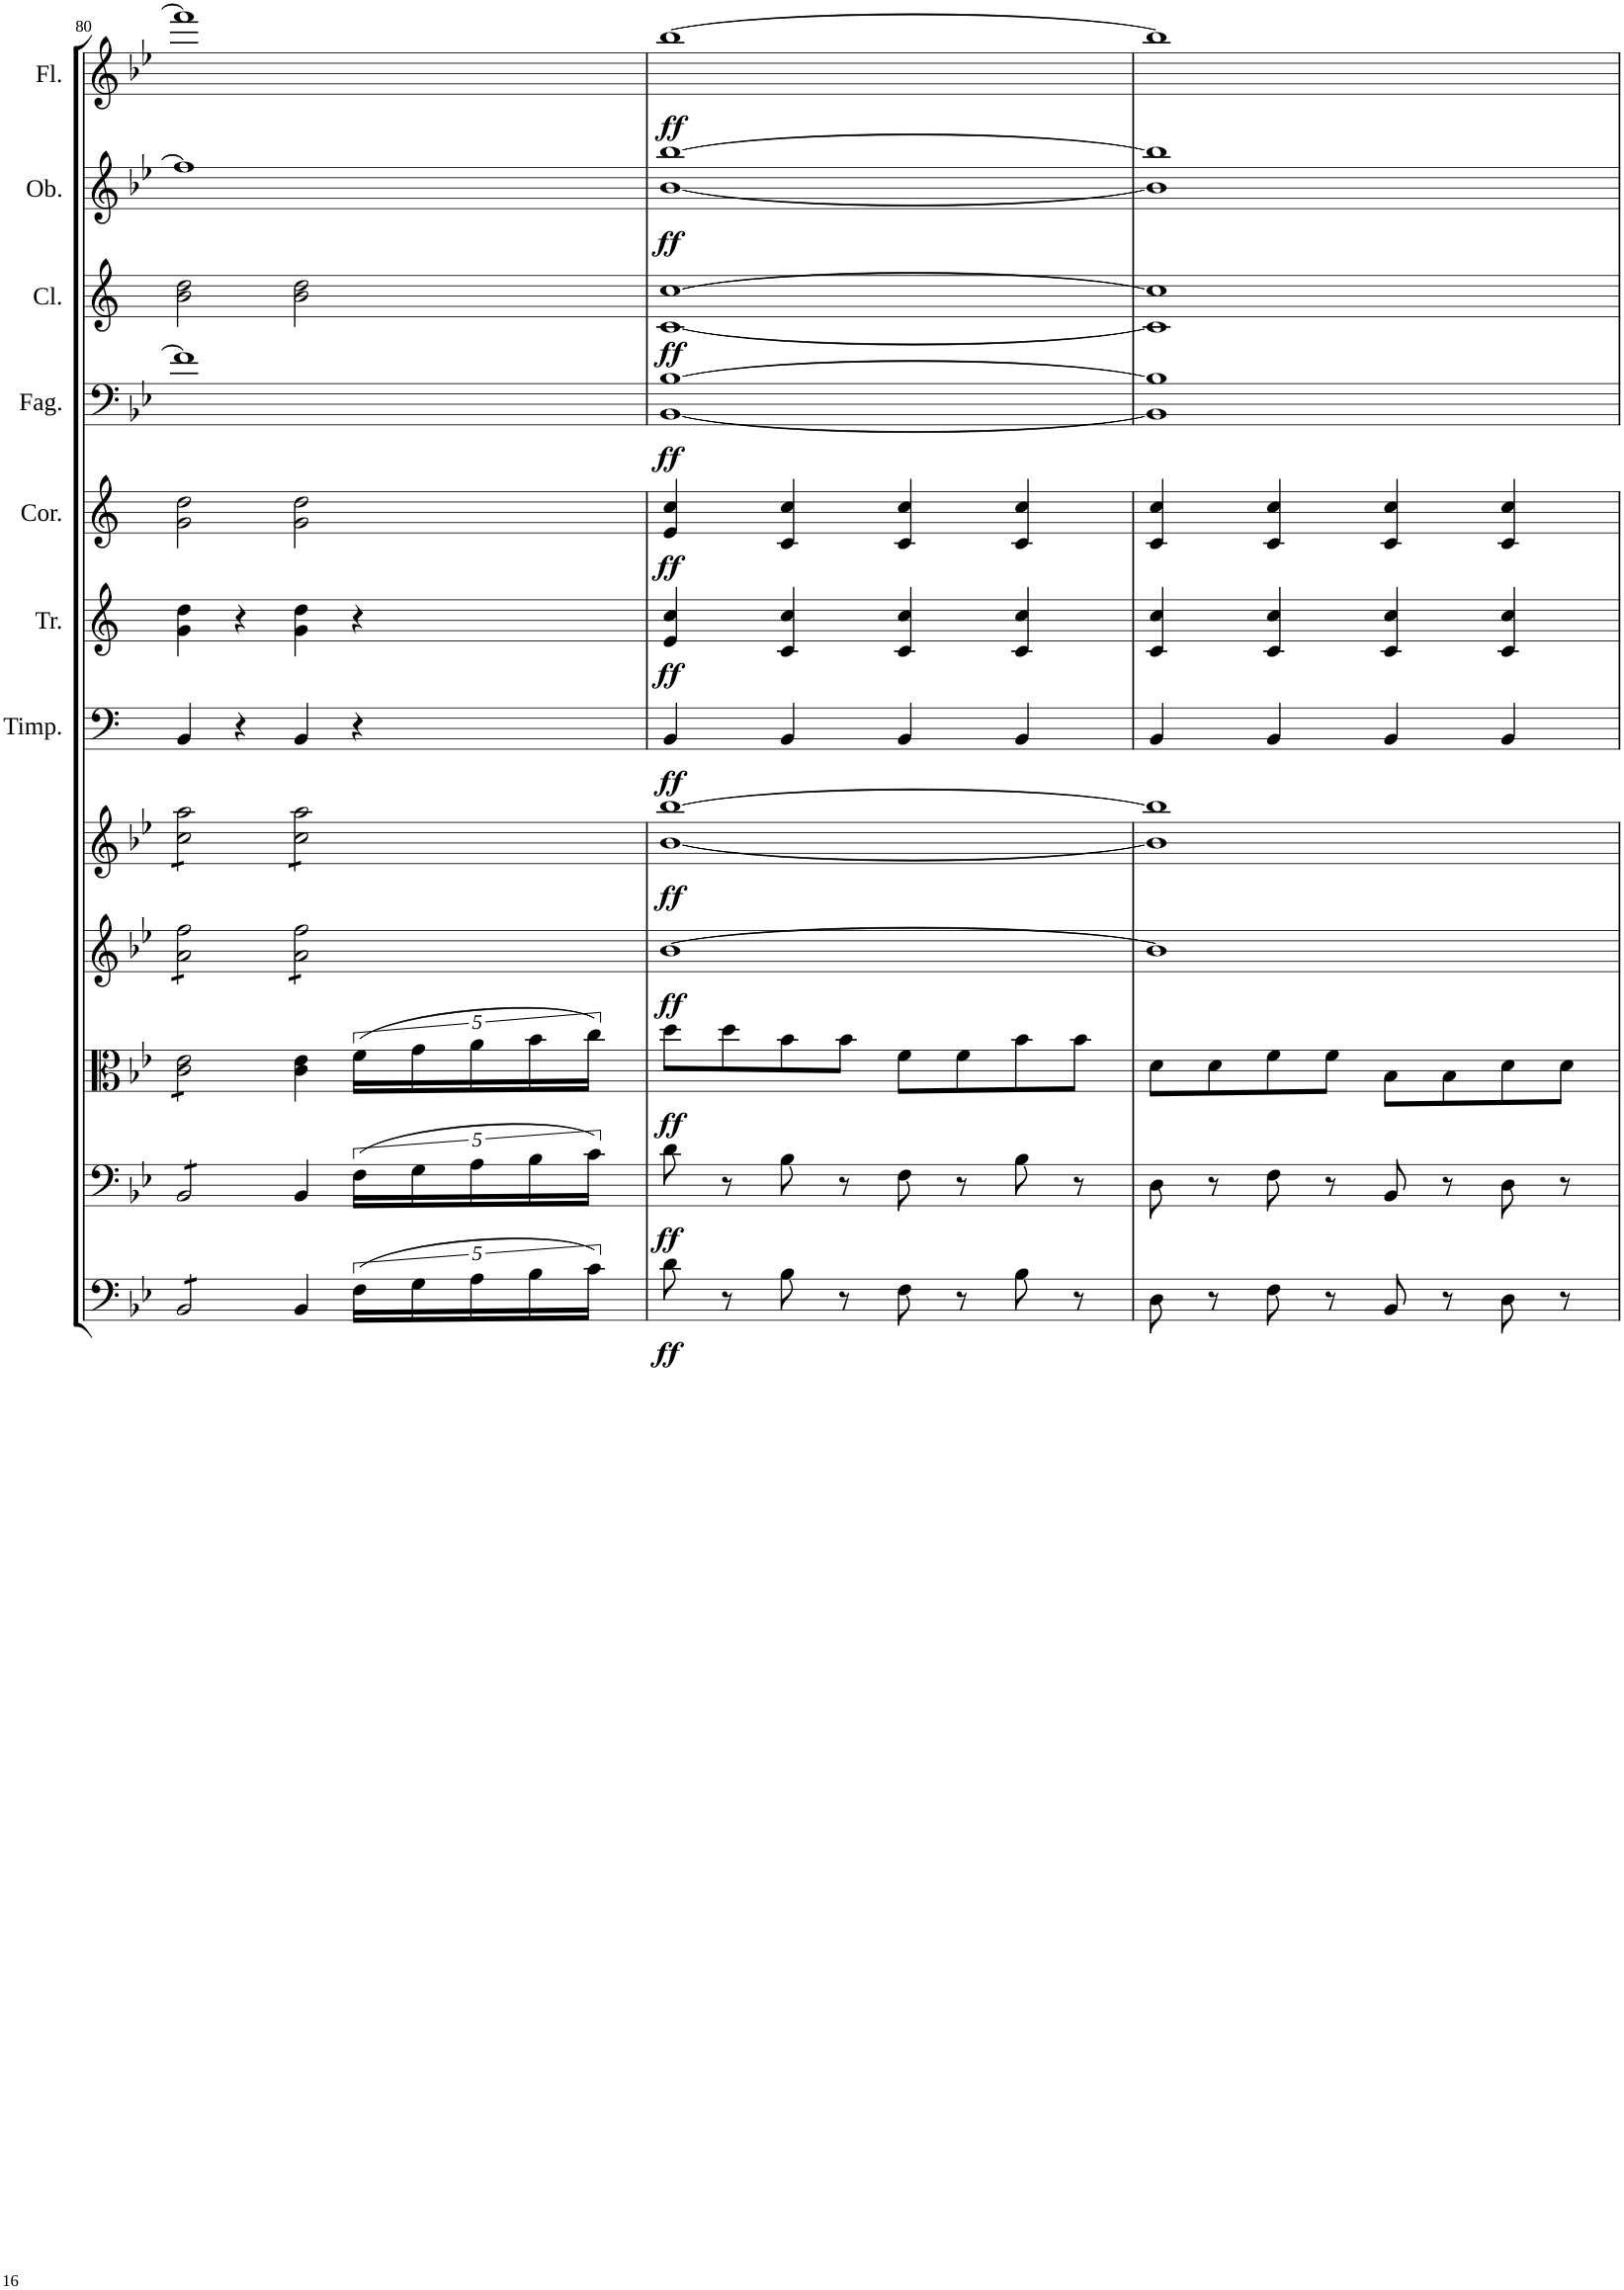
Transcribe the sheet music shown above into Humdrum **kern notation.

**kern	**dynam	**kern	**dynam	**kern	**dynam	**kern	**dynam	**kern	**dynam	**kern	**dynam	**kern	**dynam	**kern	**dynam	**kern	**dynam	**kern	**dynam	**kern	**dynam	**kern	**dynam
*part12	*part12	*part11	*part11	*part10	*part10	*part9	*part9	*part8	*part8	*part7	*part7	*part6	*part6	*part5	*part5	*part4	*part4	*part3	*part3	*part2	*part2	*part1	*part1
*staff12	*staff12	*staff11	*staff11	*staff10	*staff10	*staff9	*staff9	*staff8	*staff8	*staff7	*staff7	*staff6	*staff6	*staff5	*staff5	*staff4	*staff4	*staff3	*staff3	*staff2	*staff2	*staff1	*staff1
*I"Contrabasso	*	*I"Violoncello	*	*I"Viola	*	*I"Violino II	*	*I"Violino I	*	*I"Timpani in B-F	*	*I"Trombe in B	*	*I"Corni in B	*	*I"Fagotti	*	*I"Clarinetti in B	*	*I"Oboi	*	*I"Flauto	*
*	*	*	*	*	*	*	*	*	*	*I'Timp.	*	*I'Tr.	*	*I'Cor.	*	*I'Fag.	*	*I'Cl.	*	*I'Ob.	*	*I'Fl.	*
!!LO:PB:g=z
*clefF4	*	*clefF4	*	*clefC3	*	*clefG2	*	*clefG2	*	*clefF4	*	*clefG2	*	*clefG2	*	*clefF4	*	*clefG2	*	*clefG2	*	*clefG2	*
*Trd7c12	*	*	*	*	*	*	*	*	*	*	*	*Trd1c2	*	*Trd8c14	*	*	*	*Trd1c2	*	*	*	*	*
*k[b-e-]	*	*k[b-e-]	*	*k[b-e-]	*	*k[b-e-]	*	*k[b-e-]	*	*k[b-e-]	*	*k[]	*	*k[]	*	*k[b-e-]	*	*k[]	*	*k[b-e-]	*	*k[b-e-]	*
*M2/2	*	*M2/2	*	*M2/2	*	*M2/2	*	*M2/2	*	*M2/2	*	*M2/2	*	*M2/2	*	*M2/2	*	*M2/2	*	*M2/2	*	*M2/2	*
*met(c|)	*	*met(c|)	*	*met(c|)	*	*met(c|)	*	*met(c|)	*	*met(c|)	*	*met(c|)	*	*met(c|)	*	*met(c|)	*	*met(c|)	*	*met(c|)	*	*met(c|)	*
=80	=80	=80	=80	=80	=80	=80	=80	=80	=80	=80	=80	=80	=80	=80	=80	=80	=80	=80	=80	=80	=80	=80	=80
*tremolo	*	*	*	*	*	*	*	*	*	*	*	*	*	*	*	*	*	*	*	*	*	*	*
*	*	*tremolo	*	*	*	*	*	*	*	*	*	*	*	*	*	*	*	*	*	*	*	*	*
*	*	*	*	*tremolo	*	*	*	*	*	*	*	*	*	*	*	*	*	*	*	*	*	*	*
*	*	*	*	*	*	*tremolo	*	*	*	*	*	*	*	*	*	*	*	*	*	*	*	*	*
*	*	*	*	*	*	*	*	*tremolo	*	*	*	*	*	*	*	*	*	*	*	*	*	*	*
8BB-/L	.	8BB-/L	.	8c\ 8e-\L	.	8a\ 8ff\L	.	8cc\ 8aa\L	.	4BB-/	.	4g\ 4dd\	.	2g\ 2dd\	.	1f]	.	2b\ 2dd\	.	1ff]	.	1fff]	.
8BB-/	.	8BB-/	.	8c\ 8e-\	.	8a\ 8ff\	.	8cc\ 8aa\	.	.	.	.	.	.	.	.	.	.	.	.	.	.	.
8BB-/	.	8BB-/	.	8c\ 8e-\	.	8a\ 8ff\	.	8cc\ 8aa\	.	4r	.	4r	.	.	.	.	.	.	.	.	.	.	.
8BB-/J	.	8BB-/J	.	8c\ 8e-\J	.	8a\ 8ff\J	.	8cc\ 8aa\J	.	.	.	.	.	.	.	.	.	.	.	.	.	.	.
*	*	*	*	*Xtremolo	*	*	*	*	*	*	*	*	*	*	*	*	*	*	*	*	*	*	*
*	*	*Xtremolo	*	*	*	*	*	*	*	*	*	*	*	*	*	*	*	*	*	*	*	*	*
*Xtremolo	*	*	*	*	*	*	*	*	*	*	*	*	*	*	*	*	*	*	*	*	*	*	*
4BB-/	.	4BB-/	.	4c\ 4e-\	.	8a\ 8ff\L	.	8cc\ 8aa\L	.	4BB-/	.	4g\ 4dd\	.	2g\ 2dd\	.	.	.	2b\ 2dd\	.	.	.	.	.
.	.	.	.	.	.	8a\ 8ff\	.	8cc\ 8aa\	.	.	.	.	.	.	.	.	.	.	.	.	.	.	.
(20F\LL	.	(20F\LL	.	(20f\LL	.	8a\ 8ff\	.	8cc\ 8aa\	.	4r	.	4r	.	.	.	.	.	.	.	.	.	.	.
20G\	.	20G\	.	20g\	.	.	.	.	.	.	.	.	.	.	.	.	.	.	.	.	.	.	.
20A\	.	20A\	.	20a\	.	.	.	.	.	.	.	.	.	.	.	.	.	.	.	.	.	.	.
.	.	.	.	.	.	8a\ 8ff\J	.	8cc\ 8aa\J	.	.	.	.	.	.	.	.	.	.	.	.	.	.	.
*	*	*	*	*	*	*	*	*Xtremolo	*	*	*	*	*	*	*	*	*	*	*	*	*	*	*
*	*	*	*	*	*	*Xtremolo	*	*	*	*	*	*	*	*	*	*	*	*	*	*	*	*	*
20B-\	.	20B-\	.	20b-\	.	.	.	.	.	.	.	.	.	.	.	.	.	.	.	.	.	.	.
20c\JJ)	.	20c\JJ)	.	20cc\JJ)	.	.	.	.	.	.	.	.	.	.	.	.	.	.	.	.	.	.	.
=81	=81	=81	=81	=81	=81	=81	=81	=81	=81	=81	=81	=81	=81	=81	=81	=81	=81	=81	=81	=81	=81	=81	=81
!	!LO:DY:b	!	!LO:DY:b	!	!LO:DY:b	!	!LO:DY:b	!	!LO:DY:b	!	!LO:DY:b	!	!LO:DY:b	!	!LO:DY:b	!	!LO:DY:b	!	!LO:DY:b	!	!LO:DY:b	!	!LO:DY:b
8d\	ff	8d\	ff	8dd\L	ff	[1b-	ff	[1b- [1bb-	ff	4BB-/	ff	4e/ 4cc/	ff	4e/ 4cc/	ff	[1BB- [1B-	ff	[1c [1cc	ff	[1b- [1bb-	ff	[1bb-	ff
8r	.	8r	.	8dd\	.	.	.	.	.	.	.	.	.	.	.	.	.	.	.	.	.	.	.
8B-\	.	8B-\	.	8b-\	.	.	.	.	.	4BB-/	.	4c/ 4cc/	.	4c/ 4cc/	.	.	.	.	.	.	.	.	.
8r	.	8r	.	8b-\J	.	.	.	.	.	.	.	.	.	.	.	.	.	.	.	.	.	.	.
8F\	.	8F\	.	8f\L	.	.	.	.	.	4BB-/	.	4c/ 4cc/	.	4c/ 4cc/	.	.	.	.	.	.	.	.	.
8r	.	8r	.	8f\	.	.	.	.	.	.	.	.	.	.	.	.	.	.	.	.	.	.	.
8B-\	.	8B-\	.	8b-\	.	.	.	.	.	4BB-/	.	4c/ 4cc/	.	4c/ 4cc/	.	.	.	.	.	.	.	.	.
8r	.	8r	.	8b-\J	.	.	.	.	.	.	.	.	.	.	.	.	.	.	.	.	.	.	.
=82	=82	=82	=82	=82	=82	=82	=82	=82	=82	=82	=82	=82	=82	=82	=82	=82	=82	=82	=82	=82	=82	=82	=82
8D\	.	8D\	.	8d\L	.	1b-]	.	1b-] 1bb-]	.	4BB-/	.	4c/ 4cc/	.	4c/ 4cc/	.	1BB-] 1B-]	.	1c] 1cc]	.	1b-] 1bb-]	.	1bb-]	.
8r	.	8r	.	8d\	.	.	.	.	.	.	.	.	.	.	.	.	.	.	.	.	.	.	.
8F\	.	8F\	.	8f\	.	.	.	.	.	4BB-/	.	4c/ 4cc/	.	4c/ 4cc/	.	.	.	.	.	.	.	.	.
8r	.	8r	.	8f\J	.	.	.	.	.	.	.	.	.	.	.	.	.	.	.	.	.	.	.
8BB-/	.	8BB-/	.	8B-\L	.	.	.	.	.	4BB-/	.	4c/ 4cc/	.	4c/ 4cc/	.	.	.	.	.	.	.	.	.
8r	.	8r	.	8B-\	.	.	.	.	.	.	.	.	.	.	.	.	.	.	.	.	.	.	.
8D\	.	8D\	.	8d\	.	.	.	.	.	4BB-/	.	4c/ 4cc/	.	4c/ 4cc/	.	.	.	.	.	.	.	.	.
8r	.	8r	.	8d\J	.	.	.	.	.	.	.	.	.	.	.	.	.	.	.	.	.	.	.
=	=	=	=	=	=	=	=	=	=	=	=	=	=	=	=	=	=	=	=	=	=	=	=
*-	*-	*-	*-	*-	*-	*-	*-	*-	*-	*-	*-	*-	*-	*-	*-	*-	*-	*-	*-	*-	*-	*-	*-
